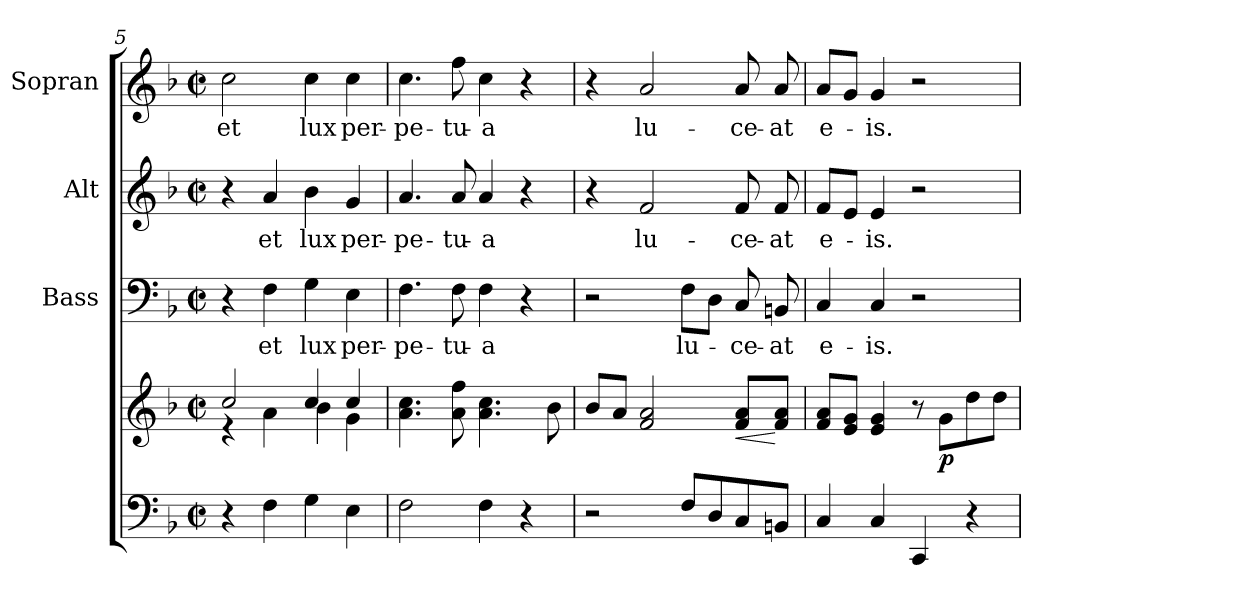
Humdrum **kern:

**kern	**kern	**dynam	**kern	**text	**kern	**text	**kern	**text
*part4	*part4	*part4	*part3	*part3	*part2	*part2	*part1	*part1
*staff5	*staff4	*staff4/5	*staff3	*staff3	*staff2	*staff2	*staff1	*staff1
*	*	*	*I"Bass	*	*I"Alt	*	*I"Sopran	*
*	*	*	*I'B.	*	*I'A.	*	*I'S.	*
!!LO:LB:g=z
*clefF4	*clefG2	*	*clefF4	*	*clefG2	*	*clefG2	*
*k[b-]	*k[b-]	*	*k[b-]	*	*k[b-]	*	*k[b-]	*
*F:	*F:	*	*F:	*	*F:	*	*F:	*
*M2/2	*M2/2	*	*M2/2	*	*M2/2	*	*M2/2	*
*met(c|)	*met(c|)	*	*met(c|)	*	*met(c|)	*	*met(c|)	*
=5	=5	=5	=5	=5	=5	=5	=5	=5
*	*^	*	*	*	*	*	*	*
!	!	!	!	!	!	!	!	!	!LO:LY:b
4r	2cc/	4re	.	4r	.	4r	.	2cc\	et
!	!	!	!	!	!LO:LY:b	!	!LO:LY:b	!	!
4F\	.	4a\	.	4F\	et	4a/	et	.	.
!	!	!	!	!	!LO:LY:b	!	!LO:LY:b	!	!LO:LY:b
4G\	4cc/	4b-\	.	4G\	lux	4b-\	lux	4cc\	lux
!	!	!	!	!	!LO:LY:b	!	!LO:LY:b	!	!LO:LY:b
4E\	4cc/	4g\	.	4E\	per-	4g/	per-	4cc\	per-
=6	=6	=6	=6	=6	=6	=6	=6	=6	=6
!	!	!	!	!	!LO:LY:b	!	!LO:LY:b	!	!LO:LY:b
*	*v	*v	*	*	*	*	*	*	*
2F\	4.a\ 4.cc\	.	4.F\	-pe-	4.a/	-pe-	4.cc\	-pe-
!	!	!	!	!LO:LY:b	!	!LO:LY:b	!	!LO:LY:b
.	8a\ 8ff\	.	8F\	-tu-	8a/	-tu-	8ff\	-tu-
!	!	!	!	!LO:LY:b	!	!LO:LY:b	!	!LO:LY:b
4F\	4.a\ 4.cc\	.	4F\	-a	4a/	-a	4cc\	-a
4r	.	.	4r	.	4r	.	4r	.
.	8b-\	.	.	.	.	.	.	.
=7	=7	=7	=7	=7	=7	=7	=7	=7
2r	8b-/L	.	2r	.	4r	.	4r	.
.	8a/J	.	.	.	.	.	.	.
!	!	!	!	!	!	!LO:LY:b	!	!LO:LY:b
.	2f/ 2a/	.	.	.	2f/	lu-	2a/	lu-
!	!	!	!	!LO:LY:b	!	!	!	!
8F/L	.	.	8F\L	lu-	.	.	.	.
8D/	.	.	8D\J	.	.	.	.	.
!	!	!LO:HP:b	!	!LO:LY:b	!	!LO:LY:b	!	!LO:LY:b
8C/	8f/ 8a/L	<	8C/	-ce-	8f/	-ce-	8a/	-ce-
!	!	!	!	!LO:LY:b	!	!LO:LY:b	!	!LO:LY:b
8BBn/J	8f/ 8a/J	[	8BBn/	-at	8f/	-at	8a/	-at
=8	=8	=8	=8	=8	=8	=8	=8	=8
!	!	!	!	!LO:LY:b	!	!LO:LY:b	!	!LO:LY:b
4C/	8f/ 8a/L	.	4C/	e-	8f/L	e-	8a/L	e-
.	8e/ 8g/J	.	.	.	8e/J	.	8g/J	.
!	!	!	!	!LO:LY:b	!	!LO:LY:b	!	!LO:LY:b
4C/	4e/ 4g/	.	4C/	-is.	4e/	-is.	4g/	-is.
4CC/	8r	.	2r	.	2r	.	2r	.
!	!	!LO:DY:b	!	!	!	!	!	!
.	8g\L	p	.	.	.	.	.	.
4r	8dd\	.	.	.	.	.	.	.
.	8dd\J	.	.	.	.	.	.	.
=	=	=	=	=	=	=	=	=
*-	*-	*-	*-	*-	*-	*-	*-	*-
